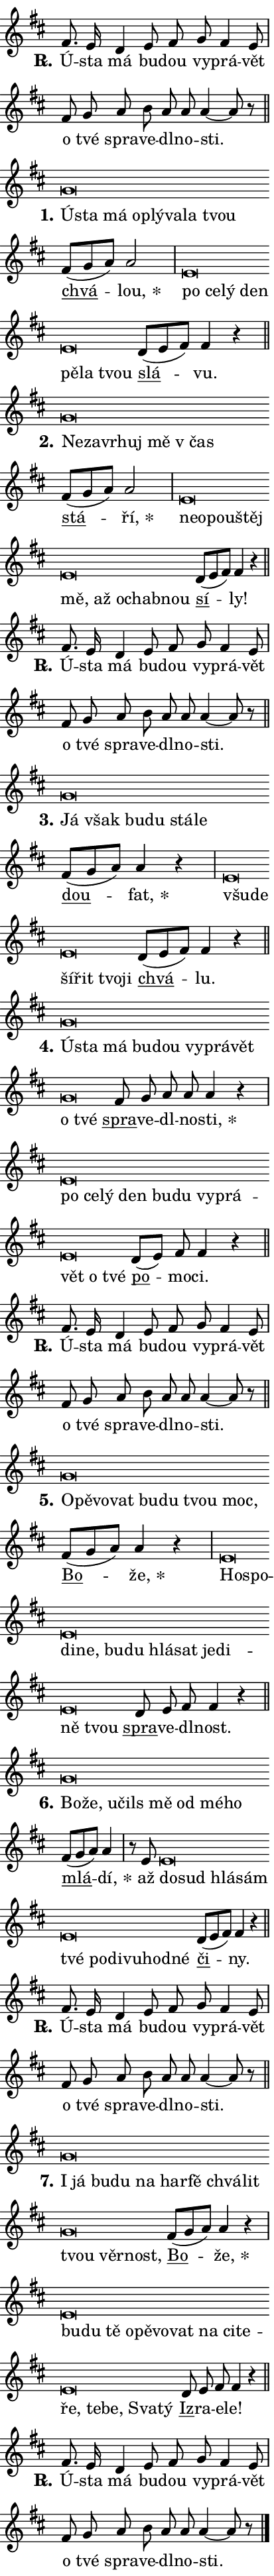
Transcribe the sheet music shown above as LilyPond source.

\version "2.24.0"
\header { tagline = "" }
\paper {
  indent = 0\cm
  top-margin = 0\cm
  right-margin = 0.13\cm % to fit lyric hyphens
  bottom-margin = 0\cm
  left-margin = 0\cm
  paper-width = 7\cm
  page-breaking = #ly:one-page-breaking
  system-system-spacing.basic-distance = #11
  score-system-spacing.basic-distance = #11
  ragged-last = ##f
}


%% Author: Thomas Morley
%% https://lists.gnu.org/archive/html/lilypond-user/2020-05/msg00002.html
#(define (line-position grob)
"Returns position of @var[grob} in current system:
   @code{'start}, if at first time-step
   @code{'end}, if at last time-step
   @code{'middle} otherwise
"
  (let* ((col (ly:item-get-column grob))
         (ln (ly:grob-object col 'left-neighbor))
         (rn (ly:grob-object col 'right-neighbor))
         (col-to-check-left (if (ly:grob? ln) ln col))
         (col-to-check-right (if (ly:grob? rn) rn col))
         (break-dir-left
           (and
             (ly:grob-property col-to-check-left 'non-musical #f)
             (ly:item-break-dir col-to-check-left)))
         (break-dir-right
           (and
             (ly:grob-property col-to-check-right 'non-musical #f)
             (ly:item-break-dir col-to-check-right))))
        (cond ((eqv? 1 break-dir-left) 'start)
              ((eqv? -1 break-dir-right) 'end)
              (else 'middle))))

#(define (tranparent-at-line-position vctor)
  (lambda (grob)
  "Relying on @code{line-position} select the relevant enry from @var{vctor}.
Used to determine transparency,"
    (case (line-position grob)
      ((end) (not (vector-ref vctor 0)))
      ((middle) (not (vector-ref vctor 1)))
      ((start) (not (vector-ref vctor 2))))))

noteHeadBreakVisibility =
#(define-music-function (break-visibility)(vector?)
"Makes @code{NoteHead}s transparent relying on @var{break-visibility}"
#{
  \override NoteHead.transparent =
    #(tranparent-at-line-position break-visibility)
#})

#(define delete-ledgers-for-transparent-note-heads
  (lambda (grob)
    "Reads whether a @code{NoteHead} is transparent.
If so this @code{NoteHead} is removed from @code{'note-heads} from
@var{grob}, which is supposed to be @code{LedgerLineSpanner}.
As a result ledgers are not printed for this @code{NoteHead}"
    (let* ((nhds-array (ly:grob-object grob 'note-heads))
           (nhds-list
             (if (ly:grob-array? nhds-array)
                 (ly:grob-array->list nhds-array)
                 '()))
           ;; Relies on the transparent-property being done before
           ;; Staff.LedgerLineSpanner.after-line-breaking is executed.
           ;; This is fragile ...
           (to-keep
             (remove
               (lambda (nhd)
                 (ly:grob-property nhd 'transparent #f))
               nhds-list)))
      ;; TODO find a better method to iterate over grob-arrays, similiar
      ;; to filter/remove etc for lists
      ;; For now rebuilt from scratch
      (set! (ly:grob-object grob 'note-heads)  '())
      (for-each
        (lambda (nhd)
          (ly:pointer-group-interface::add-grob grob 'note-heads nhd))
        to-keep))))

squashNotes = {
  \override NoteHead.X-extent = #'(-0.2 . 0.2)
  \override NoteHead.Y-extent = #'(-0.75 . 0)
  \override NoteHead.stencil =
    #(lambda (grob)
       (let ((pos (ly:grob-property grob 'staff-position)))
         (begin
           (if (< pos -7) (display "ERROR: Lower brevis then expected\n") (display ""))
           (if (<= pos -6) ly:text-interface::print ly:note-head::print))))
}
unSquashNotes = {
  \revert NoteHead.X-extent
  \revert NoteHead.Y-extent
  \revert NoteHead.stencil
}

hideNotes = \noteHeadBreakVisibility #begin-of-line-visible
unHideNotes = \noteHeadBreakVisibility #all-visible

% work-around for resetting accidentals
% https://lilypond.org/doc/v2.23/Documentation/notation/displaying-rhythms#unmetered-music
cadenzaMeasure = {
  \cadenzaOff
  \partial 1024 s1024
  \cadenzaOn
}

#(define-markup-command (accent layout props text) (markup?)
  "Underline accented syllable"
  (interpret-markup layout props
    #{\markup \override #'(offset . 4.3) \underline { #text }#}))

responsum = \markup \concat {
  "R" \hspace #-1.05 \path #0.1 #'((moveto 0 0.07) (lineto 0.9 0.8)) \hspace #0.05 "."
}

spaceSize = #0.6828661417322834 % exact space size for TeX Gyre Schola

\layout {
  \context {
    \Staff
    \remove "Time_signature_engraver"
    \override LedgerLineSpanner.after-line-breaking = #delete-ledgers-for-transparent-note-heads
  }
  \context {
    \Lyrics {
      \override LyricSpace.minimum-distance = \spaceSize
      \override LyricText.font-name = #"TeX Gyre Schola"
      \override LyricText.font-size = 1
      \override StanzaNumber.font-name = #"TeX Gyre Schola Bold"
      \override StanzaNumber.font-size = 1
    }
  }
  \context {
    \Score 
    \override NoteHead.text =
      #(lambda (grob) 
        (let ((pos (ly:grob-property grob 'staff-position)))
          #{\markup {
            \combine
              \halign #-0.55 \raise #(if (= pos -6) 0 0.5) \override #'(thickness . 2) \draw-line #'(3.2 . 0)
              \musicglyph "noteheads.sM1"
          }#}))
  }
}

% magnetic-lyrics.ily
%
%   written by
%     Jean Abou Samra <jean@abou-samra.fr>
%     Werner Lemberg <wl@gnu.org>
%
%   adapted by
%     Jiri Hon <jiri.hon@gmail.com>
%
% Version 2022-Apr-15

% https://www.mail-archive.com/lilypond-user@gnu.org/msg149350.html

#(define (Left_hyphen_pointer_engraver context)
   "Collect syllable-hyphen-syllable occurrences in lyrics and store
them in properties.  This engraver only looks to the left.  For
example, if the lyrics input is @code{foo -- bar}, it does the
following.

@itemize @bullet
@item
Set the @code{text} property of the @code{LyricHyphen} grob between
@q{foo} and @q{bar} to @code{foo}.

@item
Set the @code{left-hyphen} property of the @code{LyricText} grob with
text @q{foo} to the @code{LyricHyphen} grob between @q{foo} and
@q{bar}.
@end itemize

Use this auxiliary engraver in combination with the
@code{lyric-@/text::@/apply-@/magnetic-@/offset!} hook."
   (let ((hyphen #f)
         (text #f))
     (make-engraver
      (acknowledgers
       ((lyric-syllable-interface engraver grob source-engraver)
        (set! text grob)))
      (end-acknowledgers
       ((lyric-hyphen-interface engraver grob source-engraver)
        ;(when (not (grob::has-interface grob 'lyric-space-interface))
          (set! hyphen grob)));)
      ((stop-translation-timestep engraver)
       (when (and text hyphen)
         (ly:grob-set-object! text 'left-hyphen hyphen))
       (set! text #f)
       (set! hyphen #f)))))

#(define (lyric-text::apply-magnetic-offset! grob)
   "If the space between two syllables is less than the value in
property @code{LyricText@/.details@/.squash-threshold}, move the right
syllable to the left so that it gets concatenated with the left
syllable.

Use this function as a hook for
@code{LyricText@/.after-@/line-@/breaking} if the
@code{Left_@/hyphen_@/pointer_@/engraver} is active."
   (let ((hyphen (ly:grob-object grob 'left-hyphen #f)))
     (when hyphen
       (let ((left-text (ly:spanner-bound hyphen LEFT)))
         (when (grob::has-interface left-text 'lyric-syllable-interface)
           (let* ((common (ly:grob-common-refpoint grob left-text X))
                  (this-x-ext (ly:grob-extent grob common X))
                  (left-x-ext
                   (begin
                     ;; Trigger magnetism for left-text.
                     (ly:grob-property left-text 'after-line-breaking)
                     (ly:grob-extent left-text common X)))
                  ;; `delta` is the gap width between two syllables.
                  (delta (- (interval-start this-x-ext)
                            (interval-end left-x-ext)))
                  (details (ly:grob-property grob 'details))
                  (threshold (assoc-get 'squash-threshold details 0.2)))
             (when (< delta threshold)
               (let* (;; We have to manipulate the input text so that
                      ;; ligatures crossing syllable boundaries are not
                      ;; disabled.  For languages based on the Latin
                      ;; script this is essentially a beautification.
                      ;; However, for non-Western scripts it can be a
                      ;; necessity.
                      (lt (ly:grob-property left-text 'text))
                      (rt (ly:grob-property grob 'text))
                      (is-space (grob::has-interface hyphen 'lyric-space-interface))
                      (space (if is-space " " ""))
                      (extra-delta (if is-space spaceSize 0))
                      ;; Append new syllable.
                      (ltrt-space (if (and (string? lt) (string? rt))
                                (string-append lt space rt)
                                (make-concat-markup (list lt space rt))))
                      ;; Right-align `ltrt` to the right side.
                      (ltrt-space-markup (grob-interpret-markup
                               grob
                               (make-translate-markup
                                (cons (interval-length this-x-ext) 0)
                                (make-right-align-markup ltrt-space)))))
                 (begin
                   ;; Don't print `left-text`.
                   (ly:grob-set-property! left-text 'stencil #f)
                   ;; Set text and stencil (which holds all collected
                   ;; syllables so far) and shift it to the left.
                   (ly:grob-set-property! grob 'text ltrt-space)
                   (ly:grob-set-property! grob 'stencil ltrt-space-markup)
                   (ly:grob-translate-axis! grob (- (- delta extra-delta)) X))))))))))


#(define (lyric-hyphen::displace-bounds-first grob)
   ;; Make very sure this callback isn't triggered too early.
   (let ((left (ly:spanner-bound grob LEFT))
         (right (ly:spanner-bound grob RIGHT)))
     (ly:grob-property left 'after-line-breaking)
     (ly:grob-property right 'after-line-breaking)
     (ly:lyric-hyphen::print grob)))

squashThreshold = #0.4

\layout {
  \context {
    \Lyrics
    \consists #Left_hyphen_pointer_engraver
    \override LyricText.after-line-breaking =
      #lyric-text::apply-magnetic-offset!
    \override LyricHyphen.stencil = #lyric-hyphen::displace-bounds-first
    \override LyricText.details.squash-threshold = \squashThreshold
    \override LyricHyphen.minimum-distance = 0
    \override LyricHyphen.minimum-length = \squashThreshold
  }
}

squashText = \override LyricText.details.squash-threshold = 9999
unSquashText = \override LyricText.details.squash-threshold = \squashThreshold

leftText = \override LyricText.self-alignment-X = #LEFT
unLeftText = \revert LyricText.self-alignment-X

starOffset = #(lambda (grob) 
                (let ((x_offset (ly:self-alignment-interface::aligned-on-x-parent grob)))
                  (if (= x_offset 0) 0 (+ x_offset 1.2))))

star = #(define-music-function (syllable)(string?)
"Append star separator at the end of a syllable"
#{
  \once \override LyricText.X-offset = #starOffset
  \lyricmode { \markup {
    #syllable
    \override #'((font-name . "TeX Gyre Schola Bold")) \hspace #0.2 \lower #0.65 \larger "*"
  } }
#})

starAccent = #(define-music-function (syllable)(string?)
"Append star separator at the end of a syllable and make accent"
#{
  \once \override LyricText.X-offset = #starOffset
  \lyricmode { \markup {
    \accent #syllable
    \override #'((font-name . "TeX Gyre Schola Bold")) \hspace #0.2 \lower #0.65 \larger "*"
  } }
#})

breath = #(define-music-function (syllable)(string?)
"Append breathing indicator at the end of a syllable"
#{
  \lyricmode { \markup { #syllable "+" } }
#})

optionalBreath = #(define-music-function (syllable)(string?)
"Append optional breathing indicator at the end of a syllable"
#{
  \lyricmode { \markup { #syllable "(+)" } }
#})


\score {
    <<
        \new Voice = "melody" { \cadenzaOn \key d \major \relative { fis'8. e16 d4 \bar "" e8 fis \bar "" g fis4 e8 \cadenzaMeasure \bar "|" fis g \bar "" a b \bar "" a a a4~ a8 r \cadenzaMeasure \bar "||" \break } }
        \new Lyrics \lyricsto "melody" { \lyricmode { \set stanza = \responsum
Ú -- sta má bu -- dou vy -- prá -- vět o tvé spra -- ve -- dl -- no -- sti. } }
    >>
    \layout {}
}

\score {
    <<
        \new Voice = "melody" { \cadenzaOn \key d \major \relative { \squashNotes g'\breve*1/16 \hideNotes \breve*1/16 \bar "" \breve*1/16 \bar "" \breve*1/16 \bar "" \breve*1/16 \bar "" \breve*1/16 \bar "" \breve*1/16 \breve*1/16 \bar "" \unHideNotes \unSquashNotes \bar "" fis8[( g a)] a2 \cadenzaMeasure \bar "|" \squashNotes e\breve*1/16 \hideNotes \breve*1/16 \bar "" \breve*1/16 \bar "" \breve*1/16 \bar "" \breve*1/16 \bar "" \breve*1/16 \breve*1/16 \bar "" \unHideNotes \unSquashNotes \bar "" d8[( e fis)] fis4 r \cadenzaMeasure \bar "||" \break } }
        \new Lyrics \lyricsto "melody" { \lyricmode { \set stanza = "1."
\leftText Ú -- \squashText sta má o -- plý -- va -- la tvou \unLeftText \unSquashText \markup \accent chvá -- \star lou, \leftText po \squashText ce -- lý den pě -- la tvou \unLeftText \unSquashText \markup \accent slá -- vu. } }
    >>
    \layout {}
}

\score {
    <<
        \new Voice = "melody" { \cadenzaOn \key d \major \relative { \squashNotes g'\breve*1/16 \hideNotes \breve*1/16 \bar "" \breve*1/16 \bar "" \breve*1/16 \bar "" \breve*1/16 \breve*1/16 \bar "" \unHideNotes \unSquashNotes \bar "" fis8[( g a)] a2 \cadenzaMeasure \bar "|" \squashNotes e\breve*1/16 \hideNotes \breve*1/16 \bar "" \breve*1/16 \bar "" \breve*1/16 \bar "" \breve*1/16 \bar "" \breve*1/16 \bar "" \breve*1/16 \bar "" \breve*1/16 \breve*1/16 \bar "" \unHideNotes \unSquashNotes \bar "" d8[( e fis)] fis4 r \cadenzaMeasure \bar "||" \break } }
        \new Lyrics \lyricsto "melody" { \lyricmode { \set stanza = "2."
\leftText Ne -- \squashText za -- vr -- huj mě "v čas" \unLeftText \unSquashText \markup \accent stá -- \star ří, \leftText ne -- \squashText o -- pou -- štěj mě, až o -- chab -- nou \unLeftText \unSquashText \markup \accent sí -- ly! } }
    >>
    \layout {}
}

\score {
    <<
        \new Voice = "melody" { \cadenzaOn \key d \major \relative { fis'8. e16 d4 \bar "" e8 fis \bar "" g fis4 e8 \cadenzaMeasure \bar "|" fis g \bar "" a b \bar "" a a a4~ a8 r \cadenzaMeasure \bar "||" \break } }
        \new Lyrics \lyricsto "melody" { \lyricmode { \set stanza = \responsum
Ú -- sta má bu -- dou vy -- prá -- vět o tvé spra -- ve -- dl -- no -- sti. } }
    >>
    \layout {}
}

\score {
    <<
        \new Voice = "melody" { \cadenzaOn \key d \major \relative { \squashNotes g'\breve*1/16 \hideNotes \breve*1/16 \bar "" \breve*1/16 \bar "" \breve*1/16 \bar "" \breve*1/16 \breve*1/16 \bar "" \unHideNotes \unSquashNotes \bar "" fis8[( g a)] a4 r \cadenzaMeasure \bar "|" \squashNotes e\breve*1/16 \hideNotes \breve*1/16 \bar "" \breve*1/16 \bar "" \breve*1/16 \bar "" \breve*1/16 \breve*1/16 \bar "" \unHideNotes \unSquashNotes \bar "" d8[( e fis)] fis4 r \cadenzaMeasure \bar "||" \break } }
        \new Lyrics \lyricsto "melody" { \lyricmode { \set stanza = "3."
\leftText Já \squashText však bu -- du stá -- le \unLeftText \unSquashText \markup \accent dou -- \star fat, \leftText všu -- \squashText de ší -- řit tvo -- ji \unLeftText \unSquashText \markup \accent chvá -- lu. } }
    >>
    \layout {}
}

\score {
    <<
        \new Voice = "melody" { \cadenzaOn \key d \major \relative { \squashNotes g'\breve*1/16 \hideNotes \breve*1/16 \bar "" \breve*1/16 \bar "" \breve*1/16 \bar "" \breve*1/16 \bar "" \breve*1/16 \bar "" \breve*1/16 \bar "" \breve*1/16 \bar "" \breve*1/16 \breve*1/16 \bar "" \unHideNotes \unSquashNotes \bar "" fis8 g a a a4 r \cadenzaMeasure \bar "|" \squashNotes e\breve*1/16 \hideNotes \breve*1/16 \bar "" \breve*1/16 \bar "" \breve*1/16 \bar "" \breve*1/16 \bar "" \breve*1/16 \bar "" \breve*1/16 \bar "" \breve*1/16 \bar "" \breve*1/16 \bar "" \breve*1/16 \breve*1/16 \bar "" \unHideNotes \unSquashNotes \bar "" d8[( e)] fis fis4 r \cadenzaMeasure \bar "||" \break } }
        \new Lyrics \lyricsto "melody" { \lyricmode { \set stanza = "4."
\leftText Ú -- \squashText sta má bu -- dou vy -- prá -- vět o tvé \unLeftText \unSquashText \markup \accent spra -- ve -- dl -- no -- \star sti, \leftText po \squashText ce -- lý den bu -- du vy -- prá -- vět o tvé \unLeftText \unSquashText \markup \accent po -- mo -- ci. } }
    >>
    \layout {}
}

\score {
    <<
        \new Voice = "melody" { \cadenzaOn \key d \major \relative { fis'8. e16 d4 \bar "" e8 fis \bar "" g fis4 e8 \cadenzaMeasure \bar "|" fis g \bar "" a b \bar "" a a a4~ a8 r \cadenzaMeasure \bar "||" \break } }
        \new Lyrics \lyricsto "melody" { \lyricmode { \set stanza = \responsum
Ú -- sta má bu -- dou vy -- prá -- vět o tvé spra -- ve -- dl -- no -- sti. } }
    >>
    \layout {}
}

\score {
    <<
        \new Voice = "melody" { \cadenzaOn \key d \major \relative { \squashNotes g'\breve*1/16 \hideNotes \breve*1/16 \bar "" \breve*1/16 \bar "" \breve*1/16 \bar "" \breve*1/16 \bar "" \breve*1/16 \bar "" \breve*1/16 \breve*1/16 \bar "" \unHideNotes \unSquashNotes \bar "" fis8[( g a)] a4 r \cadenzaMeasure \bar "|" \squashNotes e\breve*1/16 \hideNotes \breve*1/16 \bar "" \breve*1/16 \bar "" \breve*1/16 \bar "" \breve*1/16 \bar "" \breve*1/16 \bar "" \breve*1/16 \bar "" \breve*1/16 \bar "" \breve*1/16 \bar "" \breve*1/16 \bar "" \breve*1/16 \breve*1/16 \bar "" \unHideNotes \unSquashNotes \bar "" d8 e fis fis4 r \cadenzaMeasure \bar "||" \break } }
        \new Lyrics \lyricsto "melody" { \lyricmode { \set stanza = "5."
\leftText O -- \squashText pě -- vo -- vat bu -- du tvou moc, \unLeftText \unSquashText \markup \accent Bo -- \star že, \leftText Ho -- \squashText spo -- di -- ne, bu -- du hlá -- sat je -- di -- ně tvou \unLeftText \unSquashText \markup \accent spra -- ve -- dl -- nost. } }
    >>
    \layout {}
}

\score {
    <<
        \new Voice = "melody" { \cadenzaOn \key d \major \relative { \squashNotes g'\breve*1/16 \hideNotes \breve*1/16 \bar "" \breve*1/16 \bar "" \breve*1/16 \bar "" \breve*1/16 \bar "" \breve*1/16 \bar "" \breve*1/16 \breve*1/16 \bar "" \unHideNotes \unSquashNotes \bar "" fis8[( g a)] a4 \cadenzaMeasure \bar "|" r8 e8 \squashNotes e\breve*1/16 \hideNotes \breve*1/16 \bar "" \breve*1/16 \bar "" \breve*1/16 \bar "" \breve*1/16 \bar "" \breve*1/16 \bar "" \breve*1/16 \bar "" \breve*1/16 \bar "" \breve*1/16 \breve*1/16 \bar "" \unHideNotes \unSquashNotes \bar "" d8[( e fis)] fis4 r \cadenzaMeasure \bar "||" \break } }
        \new Lyrics \lyricsto "melody" { \lyricmode { \set stanza = "6."
\leftText Bo -- \squashText že, u -- čils mě od mé -- ho \unLeftText \unSquashText \markup \accent mlá -- \star dí, až \leftText do -- \squashText sud hlá -- sám tvé po -- di -- vu -- hod -- né \unLeftText \unSquashText \markup \accent či -- ny. } }
    >>
    \layout {}
}

\score {
    <<
        \new Voice = "melody" { \cadenzaOn \key d \major \relative { fis'8. e16 d4 \bar "" e8 fis \bar "" g fis4 e8 \cadenzaMeasure \bar "|" fis g \bar "" a b \bar "" a a a4~ a8 r \cadenzaMeasure \bar "||" \break } }
        \new Lyrics \lyricsto "melody" { \lyricmode { \set stanza = \responsum
Ú -- sta má bu -- dou vy -- prá -- vět o tvé spra -- ve -- dl -- no -- sti. } }
    >>
    \layout {}
}

\score {
    <<
        \new Voice = "melody" { \cadenzaOn \key d \major \relative { \squashNotes g'\breve*1/16 \hideNotes \breve*1/16 \bar "" \breve*1/16 \bar "" \breve*1/16 \bar "" \breve*1/16 \bar "" \breve*1/16 \bar "" \breve*1/16 \bar "" \breve*1/16 \bar "" \breve*1/16 \bar "" \breve*1/16 \bar "" \breve*1/16 \breve*1/16 \bar "" \unHideNotes \unSquashNotes \bar "" fis8[( g a)] a4 r \cadenzaMeasure \bar "|" \squashNotes e\breve*1/16 \hideNotes \breve*1/16 \bar "" \breve*1/16 \bar "" \breve*1/16 \bar "" \breve*1/16 \bar "" \breve*1/16 \bar "" \breve*1/16 \bar "" \breve*1/16 \bar "" \breve*1/16 \bar "" \breve*1/16 \bar "" \breve*1/16 \bar "" \breve*1/16 \bar "" \breve*1/16 \bar "" \breve*1/16 \breve*1/16 \bar "" \unHideNotes \unSquashNotes \bar "" d8 e fis fis4 r \cadenzaMeasure \bar "||" \break } }
        \new Lyrics \lyricsto "melody" { \lyricmode { \set stanza = "7."
\leftText I \squashText já bu -- du na har -- fě chvá -- lit tvou věr -- nost, \unLeftText \unSquashText \markup \accent Bo -- \star že, \leftText bu -- \squashText du tě o -- pě -- vo -- vat na ci -- te -- ře, te -- be, Sva -- tý \unLeftText \unSquashText \markup \accent Iz -- ra -- e -- le! } }
    >>
    \layout {}
}

\score {
    <<
        \new Voice = "melody" { \cadenzaOn \key d \major \relative { fis'8. e16 d4 \bar "" e8 fis \bar "" g fis4 e8 \cadenzaMeasure \bar "|" fis g \bar "" a b \bar "" a a a4~ a8 r \cadenzaMeasure \bar "||" \break } \bar "|." }
        \new Lyrics \lyricsto "melody" { \lyricmode { \set stanza = \responsum
Ú -- sta má bu -- dou vy -- prá -- vět o tvé spra -- ve -- dl -- no -- sti. } }
    >>
    \layout {}
}
